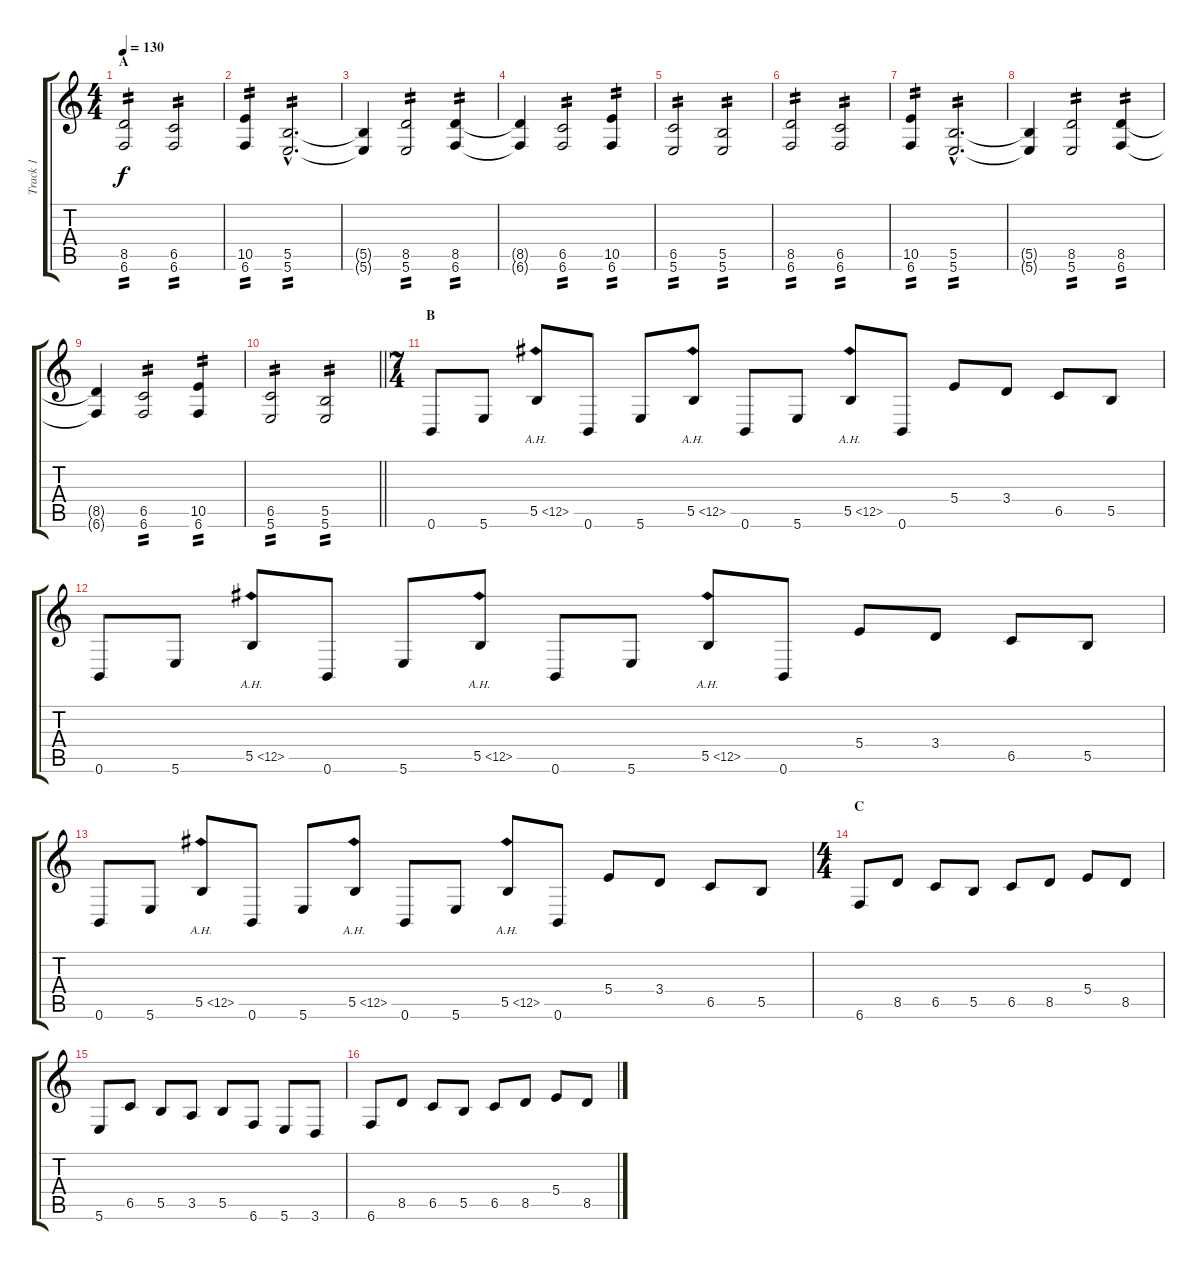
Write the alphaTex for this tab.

\track ("Track 1" "Track 1") {instrument distortionguitar}
\staff {score tabs}
\tuning (Db4 Ab3 E3 B2 Gb2 B1) {hide}
\ts (4 4)
\section ("" "A")
\tempo 130
\clef g2
\ks c
(8.5 6.6).2{tp 2 dy f instrument distortionguitar} (6.5 6.6).2{tp 2} |
(10.5 6.6).4{tp 2} (5.5{hac} 5.6{hac}).2{d tp 2} |
(5.5{t} 5.6{t}).4 (8.5 5.6).2{tp 2} (8.5 6.6).4{tp 2} |
(8.5{t} 6.6{t}).4 (6.5 6.6).2{tp 2} (10.5 6.6).4{tp 2} |
(6.5 5.6).2{tp 2} (5.5 5.6).2{tp 2} |
(8.5 6.6).2{tp 2} (6.5 6.6).2{tp 2} |
(10.5 6.6).4{tp 2} (5.5{hac} 5.6{hac}).2{d tp 2} |
(5.5{t} 5.6{t}).4 (8.5 5.6).2{tp 2} (8.5 6.6).4{tp 2} |
(8.5{t} 6.6{t}).4 (6.5 6.6).2{tp 2} (10.5 6.6).4{tp 2} |
\barLineRight lightlight
(6.5 5.6).2{tp 2} (5.5 5.6).2{tp 2} |
\ts (7 4)
\section ("" "B")
0.6.8 5.6.8 5.5{ah 7}.8 0.6.8 5.6.8 5.5{ah 7}.8 0.6.8 5.6.8 5.5{ah 7}.8 0.6.8 5.4.8 3.4.8 6.5.8 5.5.8 |
0.6.8 5.6.8 5.5{ah 7}.8 0.6.8 5.6.8 5.5{ah 7}.8 0.6.8 5.6.8 5.5{ah 7}.8 0.6.8 5.4.8 3.4.8 6.5.8 5.5.8 |
0.6.8 5.6.8 5.5{ah 7}.8 0.6.8 5.6.8 5.5{ah 7}.8 0.6.8 5.6.8 5.5{ah 7}.8 0.6.8 5.4.8 3.4.8 6.5.8 5.5.8 |
\ts (4 4)
\section ("" "C")
6.6.8 8.5.8 6.5.8 5.5.8 6.5.8 8.5.8 5.4.8 8.5.8 |
5.6.8 6.5.8 5.5.8 3.5.8 5.5.8 6.6.8 5.6.8 3.6.8 |
6.6.8 8.5.8 6.5.8 5.5.8 6.5.8 8.5.8 5.4.8 8.5.8
